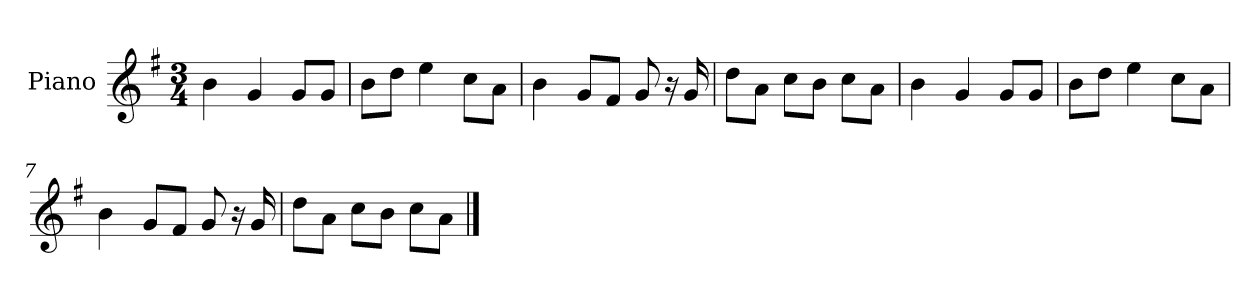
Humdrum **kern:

**kern
*part1
*staff1
*I"Piano
*I'P-no
*clefG2
*k[f#]
*M3/4
*MM91
=1
4b\
4g/
8g/L
8g/J
=2
8b\L
8dd\J
4ee\
8cc\L
8a\J
=3
4b\
8g/L
8f#/J
8g/
16r
16g/
=4
8dd\L
8a\J
8cc\L
8b\J
8cc\L
8a\J
=5
4b\
4g/
8g/L
8g/J
=6
8b\L
8dd\J
4ee\
8cc\L
8a\J
=7
4b\
8g/L
8f#/J
8g/
16r
16g/
!!LO:LB:g=z
=8
8dd\L
8a\J
8cc\L
8b\J
8cc\L
8a\J
==
*-
